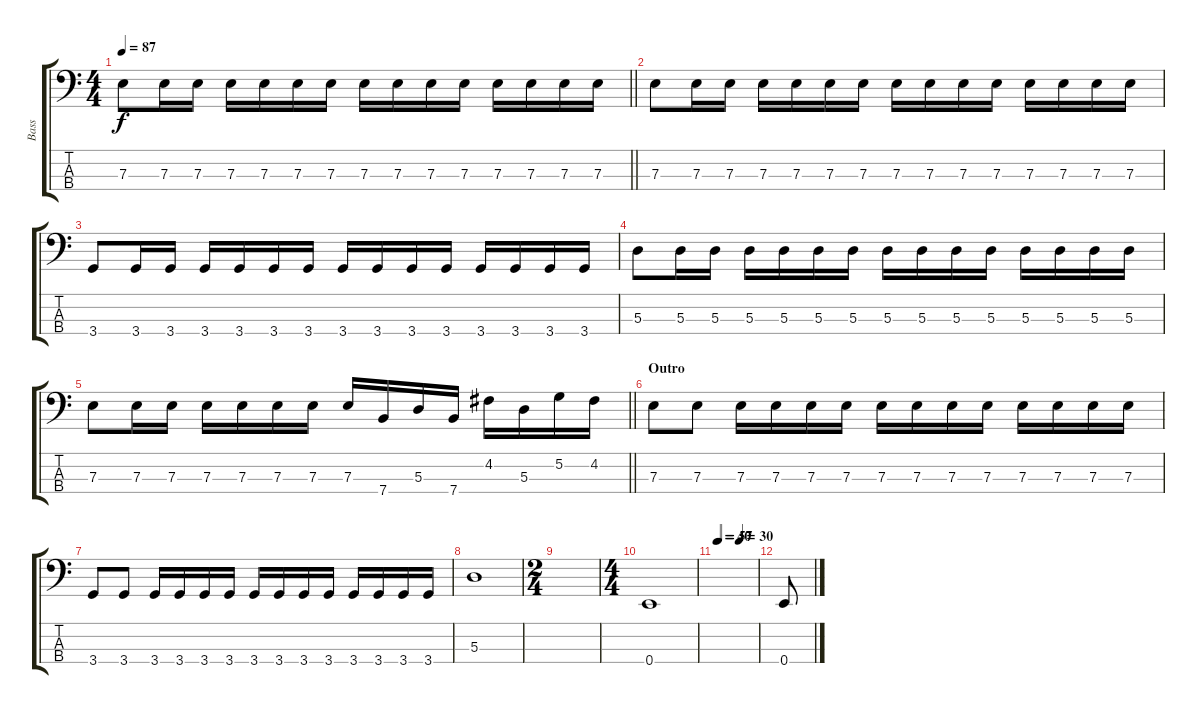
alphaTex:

\track ("Bass" "Bass") {instrument electricbassfinger}
\staff {score tabs}
\tuning (G2 D2 A1 E1) {hide}
\ts (4 4)
\tempo 87
\clef f4
\barLineRight lightlight
\ks c
7.3.8{dy f} 7.3.16 7.3.16 7.3.16 7.3.16 7.3.16 7.3.16 7.3.16 7.3.16 7.3.16 7.3.16 7.3.16 7.3.16 7.3.16 7.3.16 |
7.3.8 7.3.16 7.3.16 7.3.16 7.3.16 7.3.16 7.3.16 7.3.16 7.3.16 7.3.16 7.3.16 7.3.16 7.3.16 7.3.16 7.3.16 |
3.4.8 3.4.16 3.4.16 3.4.16 3.4.16 3.4.16 3.4.16 3.4.16 3.4.16 3.4.16 3.4.16 3.4.16 3.4.16 3.4.16 3.4.16 |
5.3.8 5.3.16 5.3.16 5.3.16 5.3.16 5.3.16 5.3.16 5.3.16 5.3.16 5.3.16 5.3.16 5.3.16 5.3.16 5.3.16 5.3.16 |
\barLineRight lightlight
7.3.8 7.3.16 7.3.16 7.3.16 7.3.16 7.3.16 7.3.16 7.3.16 7.4.16 5.3.16 7.4.16 4.2.16 5.3.16 5.2.16 4.2.16 |
\section ("" "Outro")
7.3.8 7.3.8 7.3.16 7.3.16 7.3.16 7.3.16 7.3.16 7.3.16 7.3.16 7.3.16 7.3.16 7.3.16 7.3.16 7.3.16 |
3.4.8 3.4.8 3.4.16 3.4.16 3.4.16 3.4.16 3.4.16 3.4.16 3.4.16 3.4.16 3.4.16 3.4.16 3.4.16 3.4.16 |
5.3.1 |
\ts (2 4)
|
\ts (4 4)
0.4.1 |
\tempo (40 0.03125)
\tempo (57 0.0625)
\tempo (30 0.5625)
|
0.4.8
